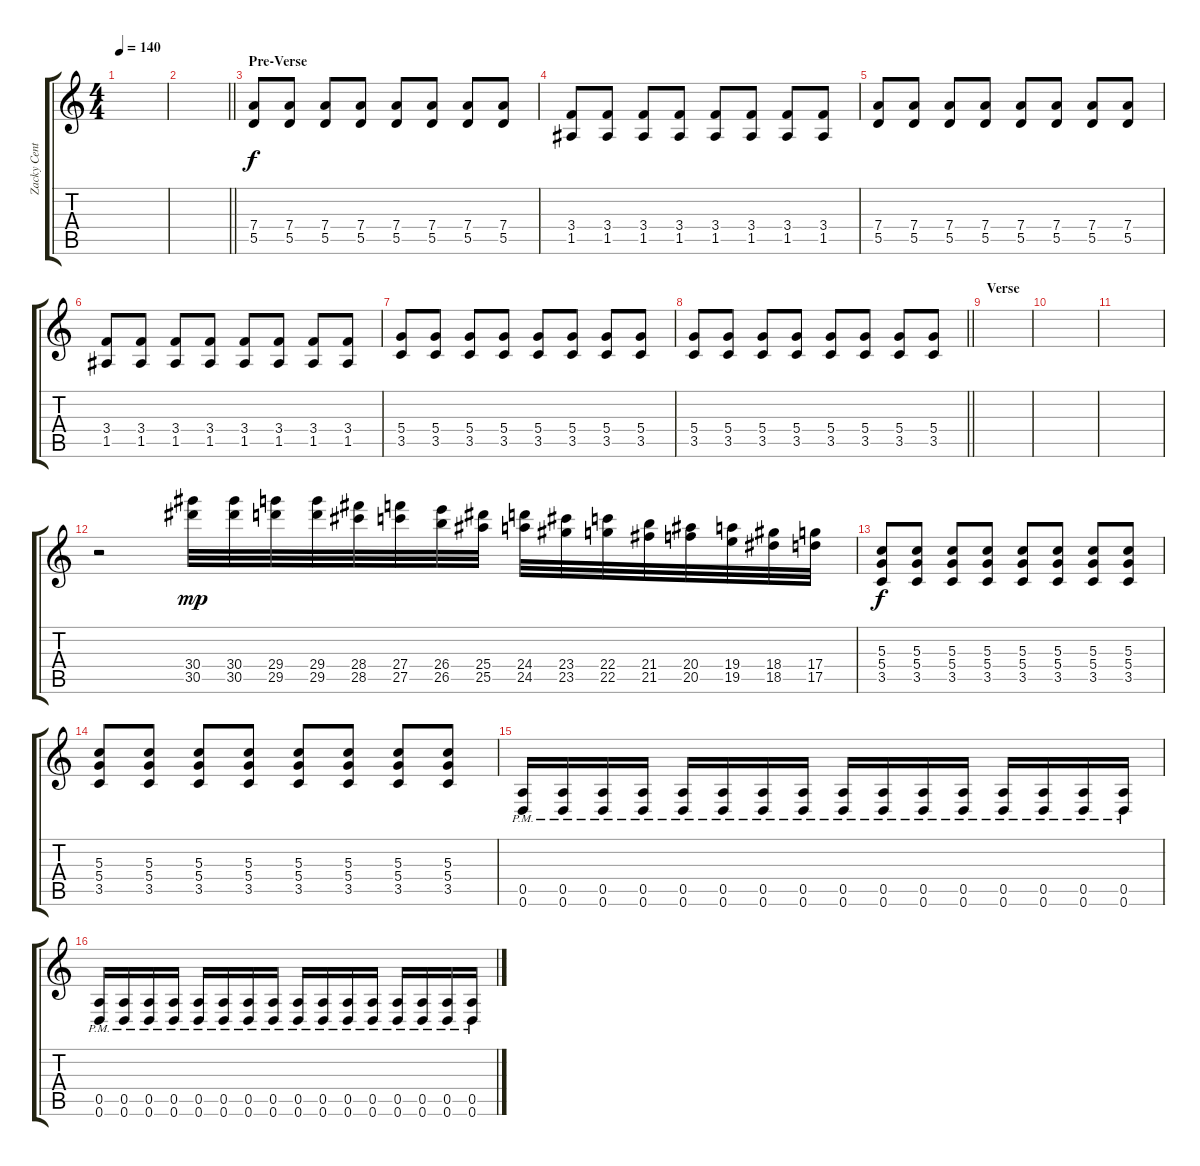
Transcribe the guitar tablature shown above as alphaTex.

\track ("Zacky Center" "Zacky Cent") {instrument distortionguitar}
\staff {score tabs}
\tuning (E4 B3 G3 D3 A2 D2) {hide}
\ts (4 4)
\tempo 140
\clef g2
\ks c
|
\barLineRight lightlight
|
\section ("" "Pre-Verse")
(7.4 5.5).8 (7.4 5.5).8 (7.4 5.5).8 (7.4 5.5).8 (7.4 5.5).8 (7.4 5.5).8 (7.4 5.5).8 (7.4 5.5).8 |
(3.4 1.5).8 (3.4 1.5).8 (3.4 1.5).8 (3.4 1.5).8 (3.4 1.5).8 (3.4 1.5).8 (3.4 1.5).8 (3.4 1.5).8 |
(7.4 5.5).8 (7.4 5.5).8 (7.4 5.5).8 (7.4 5.5).8 (7.4 5.5).8 (7.4 5.5).8 (7.4 5.5).8 (7.4 5.5).8 |
(3.4 1.5).8 (3.4 1.5).8 (3.4 1.5).8 (3.4 1.5).8 (3.4 1.5).8 (3.4 1.5).8 (3.4 1.5).8 (3.4 1.5).8 |
(5.4 3.5).8 (5.4 3.5).8 (5.4 3.5).8 (5.4 3.5).8 (5.4 3.5).8 (5.4 3.5).8 (5.4 3.5).8 (5.4 3.5).8 |
\barLineRight lightlight
(5.4 3.5).8 (5.4 3.5).8 (5.4 3.5).8 (5.4 3.5).8 (5.4 3.5).8 (5.4 3.5).8 (5.4 3.5).8 (5.4 3.5).8 |
\section ("" "Verse")
|
|
|
r.2 (30.4 30.5).32{dy mp} (30.4 30.5).32 (29.4 29.5).32 (29.4 29.5).32 (28.4 28.5).32 (27.4 27.5).32 (26.4 26.5).32 (25.4 25.5).32 (24.4 24.5).32 (23.4 23.5).32 (22.4 22.5).32 (21.4 21.5).32 (20.4 20.5).32 (19.4 19.5).32 (18.4 18.5).32 (17.4 17.5).32 |
(5.3 5.4 3.5).8{dy f} (5.3 5.4 3.5).8 (5.3 5.4 3.5).8 (5.3 5.4 3.5).8 (5.3 5.4 3.5).8 (5.3 5.4 3.5).8 (5.3 5.4 3.5).8 (5.3 5.4 3.5).8 |
(5.3 5.4 3.5).8 (5.3 5.4 3.5).8 (5.3 5.4 3.5).8 (5.3 5.4 3.5).8 (5.3 5.4 3.5).8 (5.3 5.4 3.5).8 (5.3 5.4 3.5).8 (5.3 5.4 3.5).8 |
(0.5 0.6{pm}).16 (0.5 0.6{pm}).16 (0.5 0.6{pm}).16 (0.5 0.6{pm}).16 (0.5 0.6{pm}).16 (0.5 0.6{pm}).16 (0.5 0.6{pm}).16 (0.5 0.6{pm}).16 (0.5 0.6{pm}).16 (0.5 0.6{pm}).16 (0.5 0.6{pm}).16 (0.5 0.6{pm}).16 (0.5 0.6{pm}).16 (0.5 0.6{pm}).16 (0.5 0.6{pm}).16 (0.5 0.6{pm}).16 |
(0.5 0.6{pm}).16 (0.5 0.6{pm}).16 (0.5 0.6{pm}).16 (0.5 0.6{pm}).16 (0.5 0.6{pm}).16 (0.5 0.6{pm}).16 (0.5 0.6{pm}).16 (0.5 0.6{pm}).16 (0.5 0.6{pm}).16 (0.5 0.6{pm}).16 (0.5 0.6{pm}).16 (0.5 0.6{pm}).16 (0.5 0.6{pm}).16 (0.5 0.6{pm}).16 (0.5 0.6{pm}).16 (0.5 0.6{pm}).16
